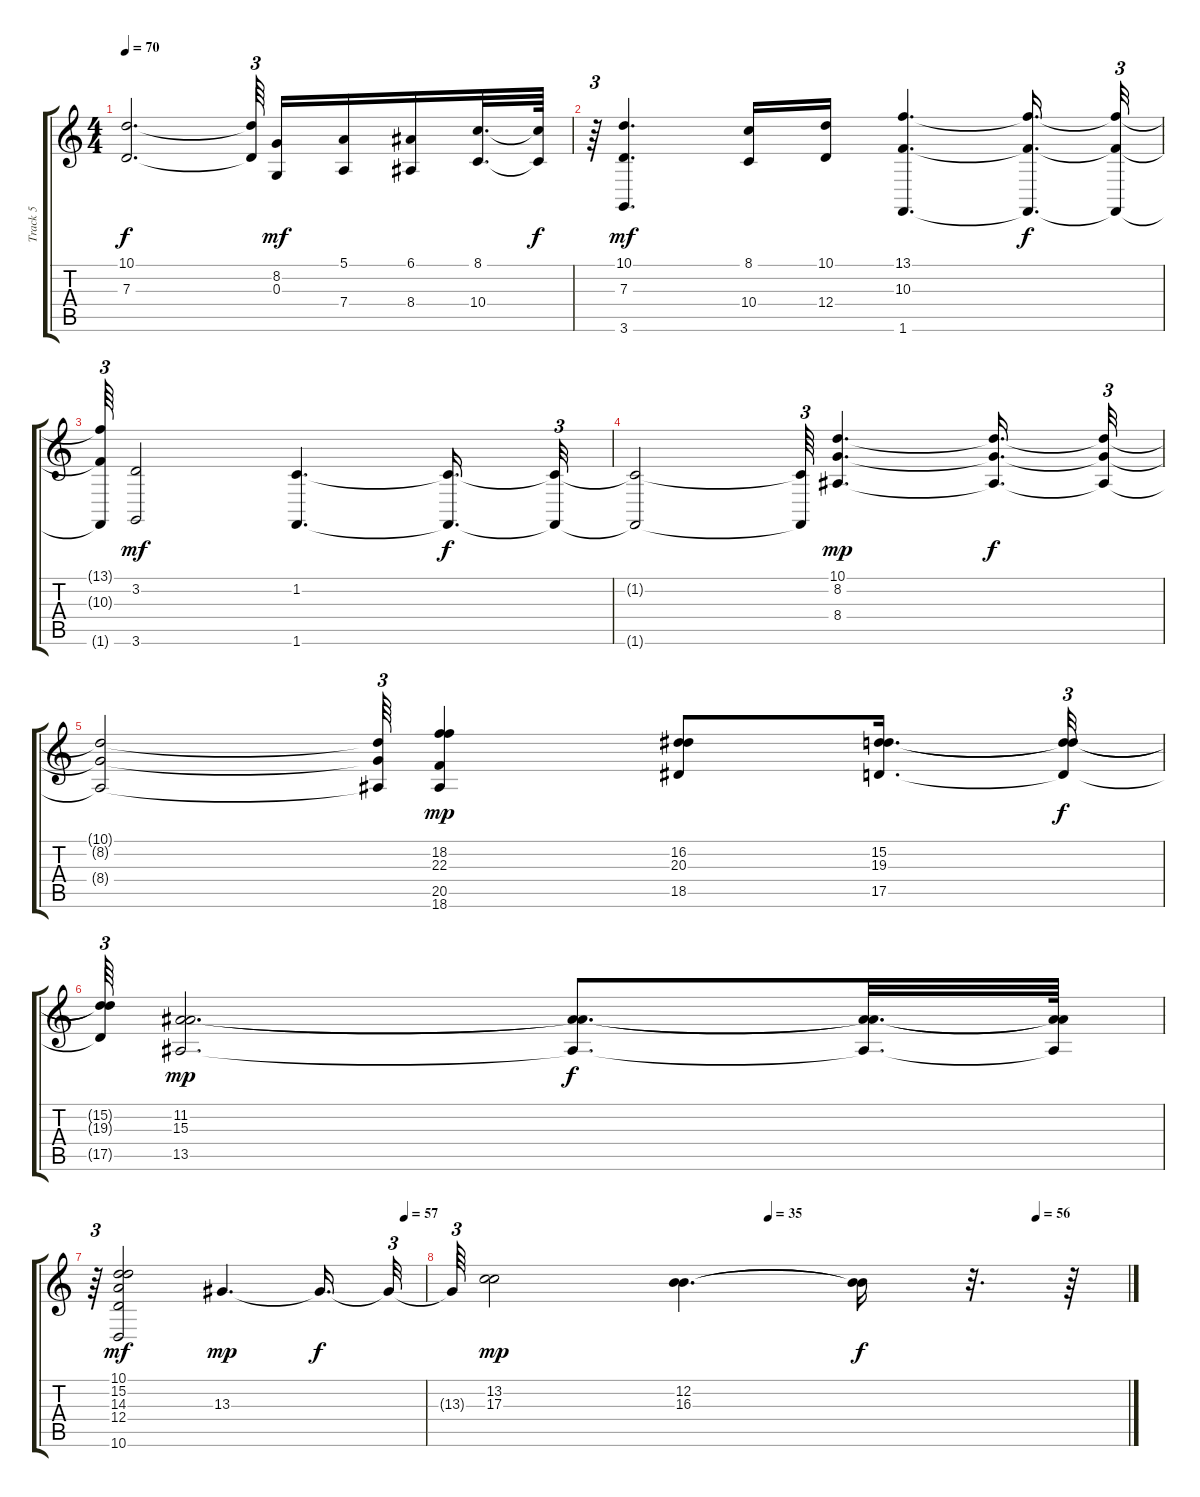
\track ("Track 5" "Track 5") {instrument clarinet}
\staff {score tabs}
\tuning (E4 B3 G3 D3 A2 E2) {hide}
\ts (4 4)
\tempo 70
\clef g2
\ks c
(10.1{t} 7.3{t}).2{d dy f} (10.1{t} 7.3{t}).64{tu (3 2) beam splitsecondary} (8.2 0.3).16{dy mf} (5.1 7.4).16 (6.1 8.4).16 (8.1 10.4).32{d} (8.1{t} 10.4{t}).64{dy f} |
r.64{tu (3 2)} (10.1 7.3 3.6).4{d dy mf} (8.1 10.4).16 (10.1 12.4).16 (13.1 10.3 1.6).4{d} (13.1{t} 10.3{t} 1.6{t}).16{d dy f} (13.1{t} 10.3{t} 1.6{t}).32{tu (3 2)} |
(13.1{t} 10.3{t} 1.6{t}).64{tu (3 2)} (3.2 3.6).2{dy mf} (1.2 1.6).4{d} (1.2{t} 1.6{t}).16{d dy f} (1.2{t} 1.6{t}).32{tu (3 2)} |
(1.2{t} 1.6{t}).2 (1.2{t} 1.6{t}).64{tu (3 2)} (10.1 8.2 8.4).4{d dy mp} (10.1{t} 8.2{t} 8.4{t}).16{d dy f} (10.1{t} 8.2{t} 8.4{t}).32{tu (3 2)} |
(10.1{t} 8.2{t} 8.4{t}).2 (10.1{t} 8.2{t} 8.4{t}).64{tu (3 2)} (18.2 22.3 20.5 18.6).4{dy mp} (16.2 20.3 18.5).8 (15.2 19.3 17.5).16{d} (15.2{t} 19.3{t} 17.5{t}).32{tu (3 2) dy f} |
(15.2{t} 19.3{t} 17.5{t}).64{tu (3 2)} (11.2 15.3 13.5).2{d dy mp} (11.2{t} 15.3{t} 13.5{t}).8{d dy f} (11.2{t} 15.3{t} 13.5{t}).32{d} (11.2{t} 15.3{t} 13.5{t}).64 |
\tempo (57 0.9375)
r.64{tu (3 2)} (10.1 15.2 14.3 12.4 10.6).2{dy mf} 13.3.4{d dy mp} 13.3{t}.16{d dy f} 13.3{t}.32{tu (3 2)} |
\tempo (35 0.46875)
\tempo (56 0.8645833333333334)
13.3{t}.64{tu (3 2)} (13.2 17.3).2{dy mp} (12.2 16.3).4{d} (12.2{t} 16.3{t}).16{dy f} r.32{d} r.64
